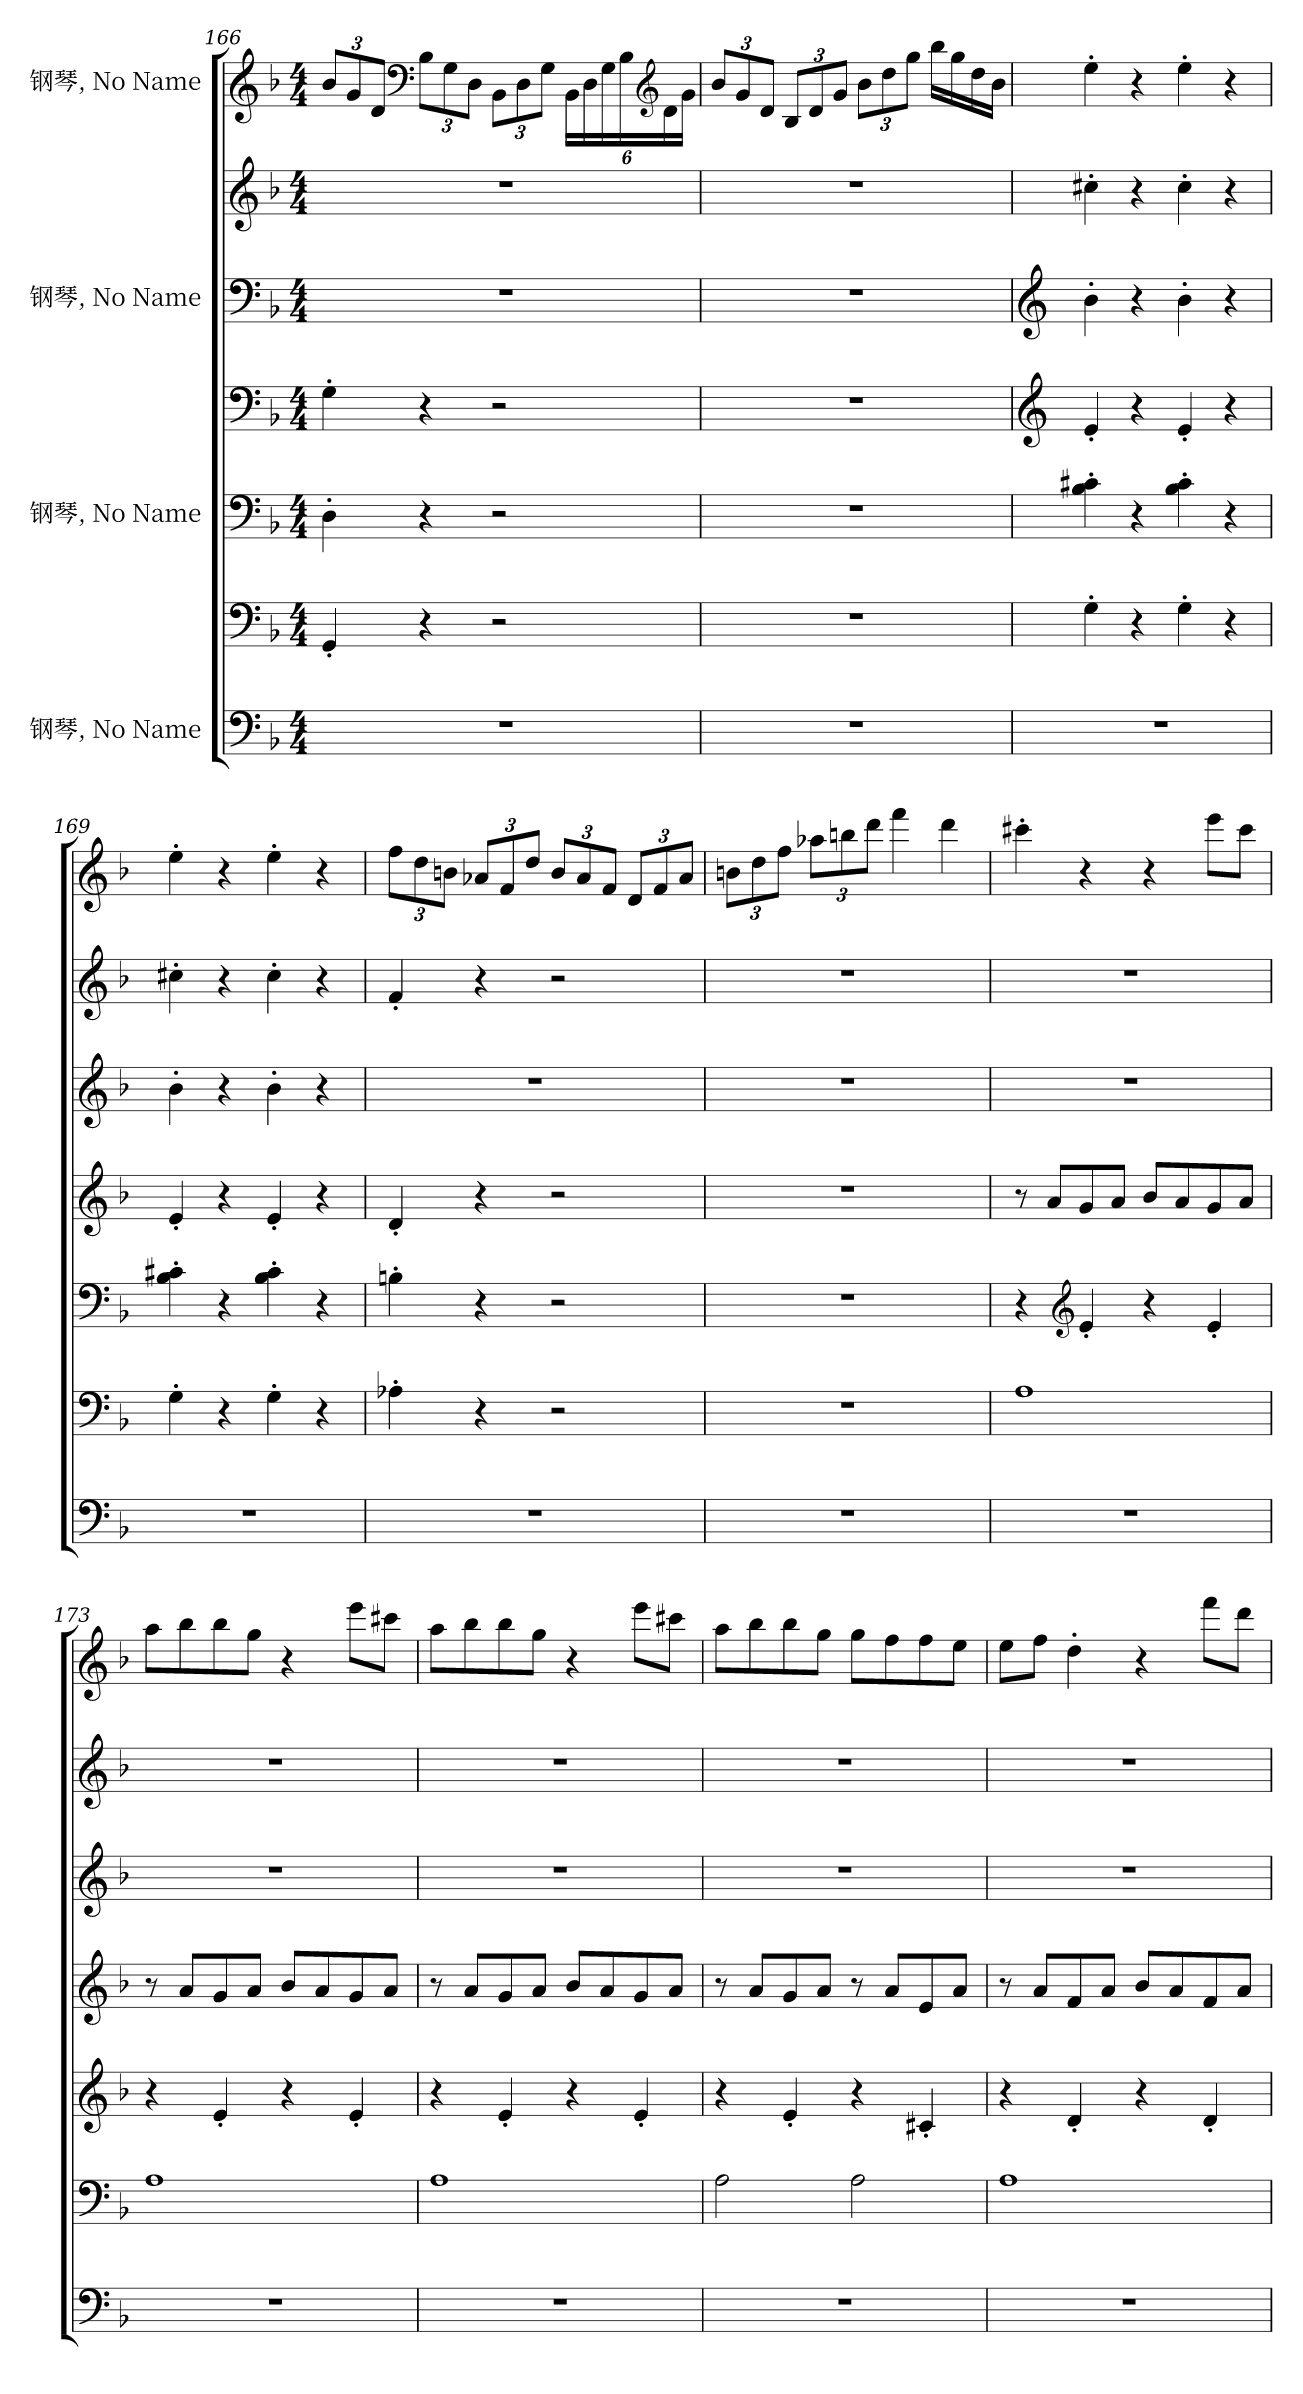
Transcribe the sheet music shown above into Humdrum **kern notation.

**kern	**kern	**kern	**kern	**kern	**kern	**kern
*part4	*part4	*part3	*part3	*part2	*part2	*part1
*staff7	*staff6	*staff5	*staff4	*staff3	*staff2	*staff1
*I"钢琴, No Name	*	*I"钢琴, No Name	*	*I"钢琴, No Name	*	*I"钢琴, No Name
*clefF4	*clefF4	*clefF4	*clefF4	*clefF4	*clefG2	*clefG2
*k[b-]	*k[b-]	*k[b-]	*k[b-]	*k[b-]	*k[b-]	*k[b-]
*M4/4	*M4/4	*M4/4	*M4/4	*M4/4	*M4/4	*M4/4
*	*	*	*	*	*	*Xbrackettup
=166	=166	=166	=166	=166	=166	=166
1r	4GG'/	4D'\	4G'\	1r	1r	12b-/L
.	.	.	.	.	.	12g/
.	.	.	.	.	.	12d/J
*	*	*	*	*	*	*clefF4
.	4r	4r	4r	.	.	12B-\L
.	.	.	.	.	.	12G\
.	.	.	.	.	.	12D\J
.	2r	2r	2r	.	.	12BB-\L
.	.	.	.	.	.	12D\
.	.	.	.	.	.	12G\J
*	*	*	*	*	*	*MM196
.	.	.	.	.	.	24BB-\LL
.	.	.	.	.	.	24D\
.	.	.	.	.	.	24G\
.	.	.	.	.	.	24B-\
*	*	*	*	*	*	*clefG2
.	.	.	.	.	.	24d\
.	.	.	.	.	.	24g\JJ
=167	=167	=167	=167	=167	=167	=167
*	*	*	*	*	*	*MM221
1r	1r	1r	1r	1r	1r	12b-/L
.	.	.	.	.	.	12g/
.	.	.	.	.	.	12d/J
.	.	.	.	.	.	12B-/L
.	.	.	.	.	.	12d/
.	.	.	.	.	.	12g/J
.	.	.	.	.	.	12b-\L
.	.	.	.	.	.	12dd\
.	.	.	.	.	.	12gg\J
*	*	*	*	*	*	*MM196
.	.	.	.	.	.	16bb-\LL
.	.	.	.	.	.	16gg\
.	.	.	.	.	.	16dd\
*	*	*	*	*	*	*MM191
.	.	.	.	.	.	16b-\JJ
!!LO:PB:g=z
=168	=168	=168	=168	=168	=168	=168
*	*	*	*clefG2	*clefG2	*	*
*	*	*	*	*	*	*MM224
1r	4G'\	4B-\' 4c#X\'	4e'/	4b-'\	4cc#X'\	4ee'\
.	4r	4r	4r	4r	4r	4r
.	4G'\	4B-\' 4c#\'	4e'/	4b-'\	4cc#'\	4ee'\
.	4r	4r	4r	4r	4r	4r
=169	=169	=169	=169	=169	=169	=169
1r	4G'\	4B-\' 4c#X\'	4e'/	4b-'\	4cc#X'\	4ee'\
.	4r	4r	4r	4r	4r	4r
.	4G'\	4B-\' 4c#\'	4e'/	4b-'\	4cc#'\	4ee'\
.	4r	4r	4r	4r	4r	4r
=170	=170	=170	=170	=170	=170	=170
1r	4A-X'\	4Bn'\	4d'/	1r	4f'/	12ff\L
.	.	.	.	.	.	12dd\
.	.	.	.	.	.	12bn\J
.	4r	4r	4r	.	4r	12a-X/L
.	.	.	.	.	.	12f/
.	.	.	.	.	.	12dd/J
.	2r	2r	2r	.	2r	12b/L
.	.	.	.	.	.	12a-/
.	.	.	.	.	.	12f/J
.	.	.	.	.	.	12d/L
.	.	.	.	.	.	12f/
.	.	.	.	.	.	12a-/J
=171	=171	=171	=171	=171	=171	=171
1r	1r	1r	1r	1r	1r	12bn\L
.	.	.	.	.	.	12dd\
.	.	.	.	.	.	12ff\J
.	.	.	.	.	.	12aa-X\L
.	.	.	.	.	.	12bbn\
.	.	.	.	.	.	12ddd\J
*	*	*	*	*	*	*MM239
.	.	.	.	.	.	4fff\
*	*	*	*	*	*	*MM232
.	.	.	.	.	.	4ddd\
!!LO:PB:g=z
=172	=172	=172	=172	=172	=172	=172
*	*	*	*	*	*	*MM249
1r	1A	4r	8r	1r	1r	4ccc#X'\
.	.	.	8a/L	.	.	.
*	*	*clefG2	*	*	*	*
.	.	4e'/	8g/	.	.	4r
.	.	.	8a/J	.	.	.
.	.	4r	8b-/L	.	.	4r
.	.	.	8a/	.	.	.
.	.	4e'/	8g/	.	.	8eee\L
.	.	.	8a/J	.	.	8ccc#\J
=173	=173	=173	=173	=173	=173	=173
1r	1A	4r	8r	1r	1r	8aa\L
.	.	.	8a/L	.	.	8bb-\
.	.	4e'/	8g/	.	.	8bb-\
.	.	.	8a/J	.	.	8gg\J
.	.	4r	8b-/L	.	.	4r
.	.	.	8a/	.	.	.
.	.	4e'/	8g/	.	.	8eee\L
.	.	.	8a/J	.	.	8ccc#X\J
=174	=174	=174	=174	=174	=174	=174
1r	1A	4r	8r	1r	1r	8aa\L
.	.	.	8a/L	.	.	8bb-\
.	.	4e'/	8g/	.	.	8bb-\
.	.	.	8a/J	.	.	8gg\J
.	.	4r	8b-/L	.	.	4r
.	.	.	8a/	.	.	.
.	.	4e'/	8g/	.	.	8eee\L
.	.	.	8a/J	.	.	8ccc#X\J
=175	=175	=175	=175	=175	=175	=175
1r	2A\	4r	8r	1r	1r	8aa\L
.	.	.	8a/L	.	.	8bb-\
.	.	4e'/	8g/	.	.	8bb-\
.	.	.	8a/J	.	.	8gg\J
.	2A\	4r	8r	.	.	8gg\L
.	.	.	8a/L	.	.	8ff\
.	.	4c#X'/	8e/	.	.	8ff\
.	.	.	8a/J	.	.	8ee\J
!!LO:PB:g=z
=176	=176	=176	=176	=176	=176	=176
1r	1A	4r	8r	1r	1r	8ee\L
.	.	.	8a/L	.	.	8ff\J
.	.	4d'/	8f/	.	.	4dd'\
.	.	.	8a/J	.	.	.
.	.	4r	8b-/L	.	.	4r
.	.	.	8a/	.	.	.
.	.	4d'/	8f/	.	.	8fff\L
.	.	.	8a/J	.	.	8ddd\J
=	=	=	=	=	=	=
*-	*-	*-	*-	*-	*-	*-
